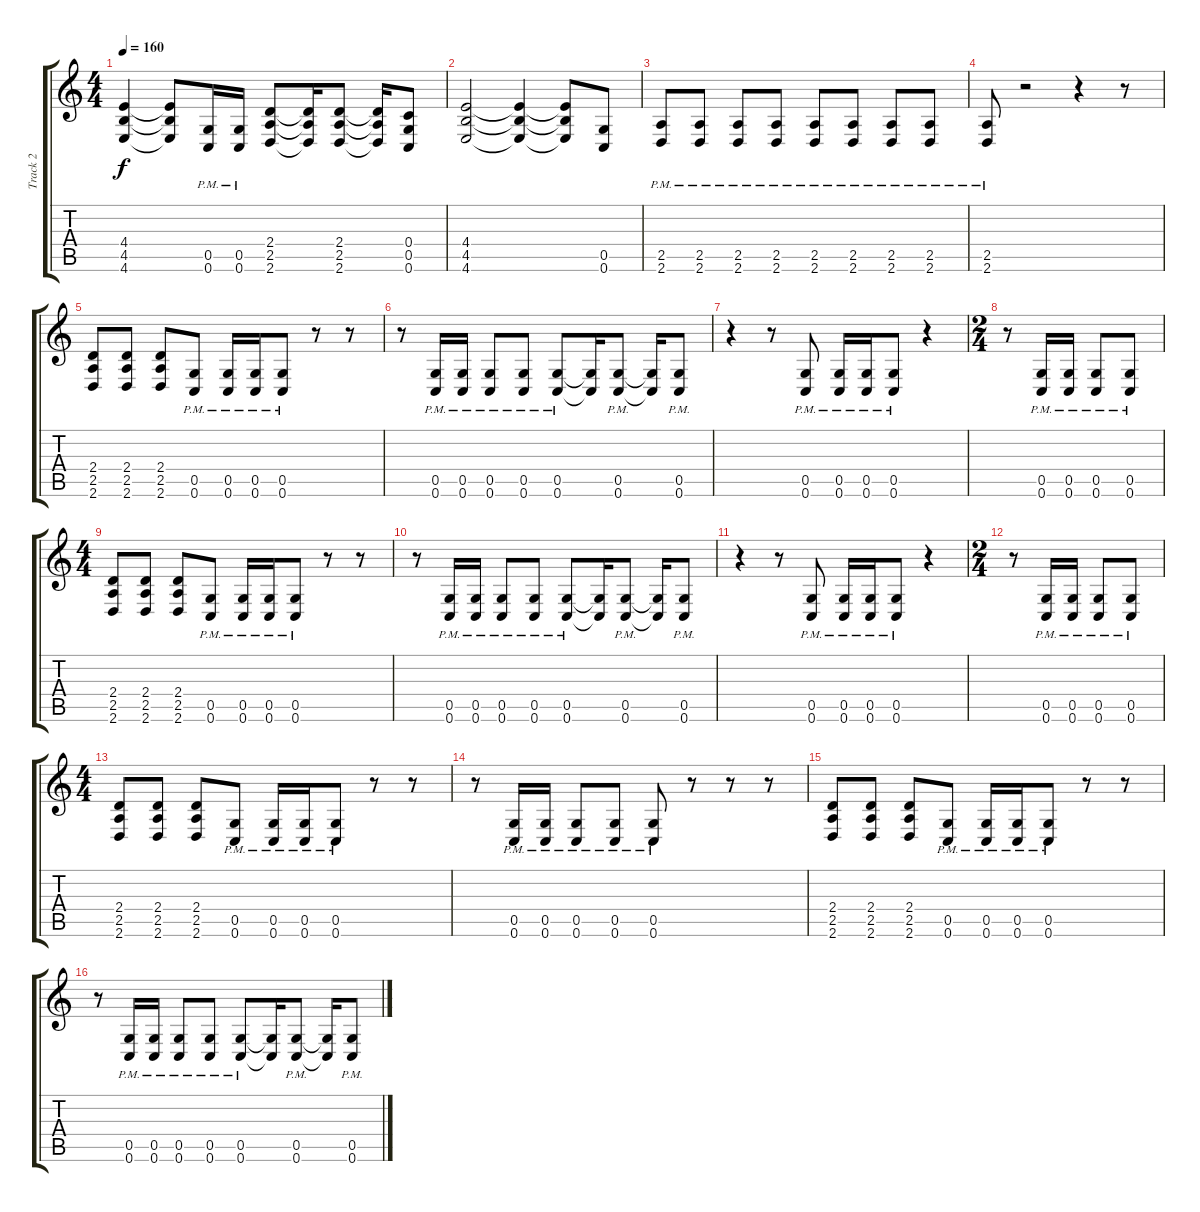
\track ("Track 2" "Track 2") {instrument distortionguitar}
\staff {score tabs}
\tuning (D4 A3 F3 C3 G2 C2) {hide}
\ts (4 4)
\tempo 160
\clef g2
\ks c
(4.4{t} 4.5{t} 4.6{t}).4{dy f} (4.4{t} 4.5{t} 4.6{t}).8 (0.5{pm} 0.6{pm}).16 (0.5{pm} 0.6{pm}).16 (2.4 2.5 2.6).8 (2.4{t} 2.5{t} 2.6{t}).16 (2.4 2.5 2.6).8 (2.4{t} 2.5{t} 2.6{t}).16 (0.4 0.5 0.6).8 |
(4.4 4.5 4.6).2 (4.4{t} 4.5{t} 4.6{t}).4 (4.4{t} 4.5{t} 4.6{t}).8 (0.5 0.6).8 |
(2.5{pm} 2.6{pm}).8 (2.5{pm} 2.6{pm}).8 (2.5{pm} 2.6{pm}).8 (2.5{pm} 2.6{pm}).8 (2.5{pm} 2.6{pm}).8 (2.5{pm} 2.6{pm}).8 (2.5{pm} 2.6{pm}).8 (2.5{pm} 2.6{pm}).8 |
(2.5{pm} 2.6{pm}).8 r.2 r.4 r.8 |
(2.4 2.5 2.6).8 (2.4 2.5 2.6).8 (2.4 2.5 2.6).8 (0.5{pm} 0.6{pm}).8 (0.5{pm} 0.6{pm}).16 (0.5{pm} 0.6{pm}).16 (0.5{pm} 0.6{pm}).8 r.8 r.8 |
r.8 (0.5{pm} 0.6{pm}).16 (0.5{pm} 0.6{pm}).16 (0.5{pm} 0.6{pm}).8 (0.5{pm} 0.6{pm}).8 (0.5{pm} 0.6{pm}).8 (0.5{t} 0.6{t}).16 (0.5{pm} 0.6{pm}).8 (0.5{t} 0.6{t}).16 (0.5{pm} 0.6{pm}).8 |
r.4 r.8 (0.5{pm} 0.6{pm}).8 (0.5{pm} 0.6{pm}).16 (0.5{pm} 0.6{pm}).16 (0.5{pm} 0.6{pm}).8 r.4 |
\ts (2 4)
r.8 (0.5{pm} 0.6{pm}).16 (0.5{pm} 0.6{pm}).16 (0.5{pm} 0.6{pm}).8 (0.5{pm} 0.6{pm}).8 |
\ts (4 4)
(2.4 2.5 2.6).8 (2.4 2.5 2.6).8 (2.4 2.5 2.6).8 (0.5{pm} 0.6{pm}).8 (0.5{pm} 0.6{pm}).16 (0.5{pm} 0.6{pm}).16 (0.5{pm} 0.6{pm}).8 r.8 r.8 |
r.8 (0.5{pm} 0.6{pm}).16 (0.5{pm} 0.6{pm}).16 (0.5{pm} 0.6{pm}).8 (0.5{pm} 0.6{pm}).8 (0.5{pm} 0.6{pm}).8 (0.5{t} 0.6{t}).16 (0.5{pm} 0.6{pm}).8 (0.5{t} 0.6{t}).16 (0.5{pm} 0.6{pm}).8 |
r.4 r.8 (0.5{pm} 0.6{pm}).8 (0.5{pm} 0.6{pm}).16 (0.5{pm} 0.6{pm}).16 (0.5{pm} 0.6{pm}).8 r.4 |
\ts (2 4)
r.8 (0.5{pm} 0.6{pm}).16 (0.5{pm} 0.6{pm}).16 (0.5{pm} 0.6{pm}).8 (0.5{pm} 0.6{pm}).8 |
\ts (4 4)
(2.4 2.5 2.6).8 (2.4 2.5 2.6).8 (2.4 2.5 2.6).8 (0.5{pm} 0.6{pm}).8 (0.5{pm} 0.6{pm}).16 (0.5{pm} 0.6{pm}).16 (0.5{pm} 0.6{pm}).8 r.8 r.8 |
r.8 (0.5{pm} 0.6{pm}).16 (0.5{pm} 0.6{pm}).16 (0.5{pm} 0.6{pm}).8 (0.5{pm} 0.6{pm}).8 (0.5{pm} 0.6{pm}).8 r.8 r.8 r.8 |
(2.4 2.5 2.6).8 (2.4 2.5 2.6).8 (2.4 2.5 2.6).8 (0.5{pm} 0.6{pm}).8 (0.5{pm} 0.6{pm}).16 (0.5{pm} 0.6{pm}).16 (0.5{pm} 0.6{pm}).8 r.8 r.8 |
r.8 (0.5{pm} 0.6{pm}).16 (0.5{pm} 0.6{pm}).16 (0.5{pm} 0.6{pm}).8 (0.5{pm} 0.6{pm}).8 (0.5{pm} 0.6{pm}).8 (0.5{t} 0.6{t}).16 (0.5{pm} 0.6{pm}).8 (0.5{t} 0.6{t}).16 (0.5{pm} 0.6{pm}).8
